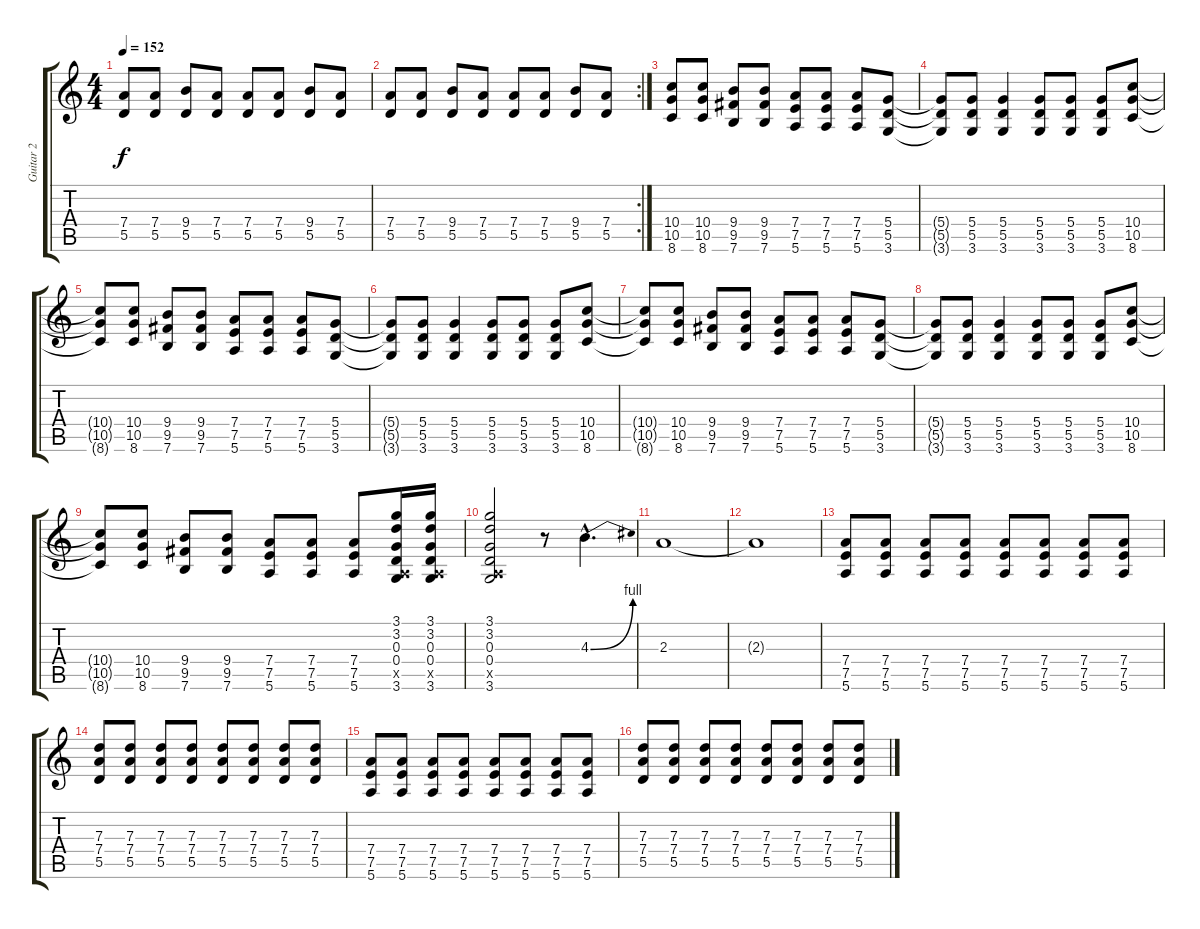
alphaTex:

\track ("Guitar 2" "Guitar 2") {instrument distortionguitar}
\staff {score tabs}
\tuning (E4 B3 G3 D3 A2 E2) {hide}
\ts (4 4)
\tempo 152
\clef g2
\ks c
(7.4 5.5).8{dy f} (7.4 5.5).8 (9.4 5.5).8 (7.4 5.5).8 (7.4 5.5).8 (7.4 5.5).8 (9.4 5.5).8 (7.4 5.5).8 |
\rc 2
(7.4 5.5).8 (7.4 5.5).8 (9.4 5.5).8 (7.4 5.5).8 (7.4 5.5).8 (7.4 5.5).8 (9.4 5.5).8 (7.4 5.5).8 |
(10.4 10.5 8.6).8 (10.4 10.5 8.6).8 (9.4 9.5 7.6).8 (9.4 9.5 7.6).8 (7.4 7.5 5.6).8 (7.4 7.5 5.6).8 (7.4 7.5 5.6).8 (5.4 5.5 3.6).8 |
(5.4{t} 5.5{t} 3.6{t}).8 (5.4 5.5 3.6).8 (5.4 5.5 3.6).4 (5.4 5.5 3.6).8 (5.4 5.5 3.6).8 (5.4 5.5 3.6).8 (10.4 10.5 8.6).8 |
(10.4{t} 10.5{t} 8.6{t}).8 (10.4 10.5 8.6).8 (9.4 9.5 7.6).8 (9.4 9.5 7.6).8 (7.4 7.5 5.6).8 (7.4 7.5 5.6).8 (7.4 7.5 5.6).8 (5.4 5.5 3.6).8 |
(5.4{t} 5.5{t} 3.6{t}).8 (5.4 5.5 3.6).8 (5.4 5.5 3.6).4 (5.4 5.5 3.6).8 (5.4 5.5 3.6).8 (5.4 5.5 3.6).8 (10.4 10.5 8.6).8 |
(10.4{t} 10.5{t} 8.6{t}).8 (10.4 10.5 8.6).8 (9.4 9.5 7.6).8 (9.4 9.5 7.6).8 (7.4 7.5 5.6).8 (7.4 7.5 5.6).8 (7.4 7.5 5.6).8 (5.4 5.5 3.6).8 |
(5.4{t} 5.5{t} 3.6{t}).8 (5.4 5.5 3.6).8 (5.4 5.5 3.6).4 (5.4 5.5 3.6).8 (5.4 5.5 3.6).8 (5.4 5.5 3.6).8 (10.4 10.5 8.6).8 |
(10.4{t} 10.5{t} 8.6{t}).8 (10.4 10.5 8.6).8 (9.4 9.5 7.6).8 (9.4 9.5 7.6).8 (7.4 7.5 5.6).8 (7.4 7.5 5.6).8 (7.4 7.5 5.6).8 (3.1 3.2 0.3 0.4 0.5{x} 3.6).16 (3.1 3.2 0.3 0.4 0.5{x} 3.6).16 |
(3.1 3.2 0.3 0.4 0.5{x} 3.6).2 r.8 4.3{be (bend 0 0 60 4) hac}.4{d} |
2.3.1 |
2.3{t}.1 |
(7.4 7.5 5.6).8 (7.4 7.5 5.6).8 (7.4 7.5 5.6).8 (7.4 7.5 5.6).8 (7.4 7.5 5.6).8 (7.4 7.5 5.6).8 (7.4 7.5 5.6).8 (7.4 7.5 5.6).8 |
(7.3 7.4 5.5).8 (7.3 7.4 5.5).8 (7.3 7.4 5.5).8 (7.3 7.4 5.5).8 (7.3 7.4 5.5).8 (7.3 7.4 5.5).8 (7.3 7.4 5.5).8 (7.3 7.4 5.5).8 |
(7.4 7.5 5.6).8 (7.4 7.5 5.6).8 (7.4 7.5 5.6).8 (7.4 7.5 5.6).8 (7.4 7.5 5.6).8 (7.4 7.5 5.6).8 (7.4 7.5 5.6).8 (7.4 7.5 5.6).8 |
(7.3 7.4 5.5).8 (7.3 7.4 5.5).8 (7.3 7.4 5.5).8 (7.3 7.4 5.5).8 (7.3 7.4 5.5).8 (7.3 7.4 5.5).8 (7.3 7.4 5.5).8 (7.3 7.4 5.5).8
